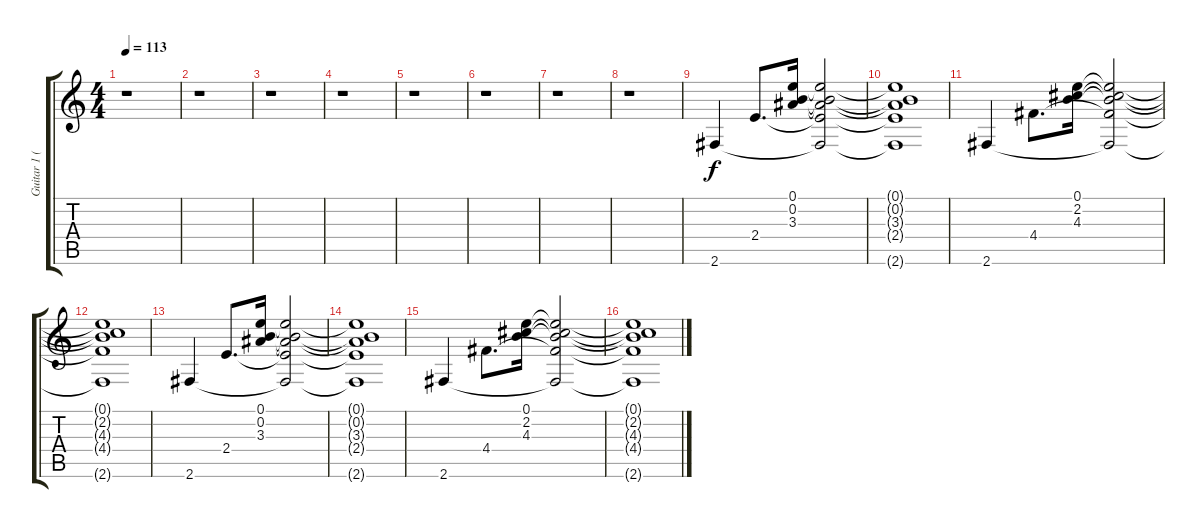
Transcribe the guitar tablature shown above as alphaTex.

\track ("Guitar 1 (Rhythm clean)" "Guitar 1 (") {instrument electricguitarclean}
\staff {score tabs}
\tuning (E4 B3 G3 D3 A2 E2) {hide}
\ts (4 4)
\tempo 113
\clef g2
\ks c
r.1{dy f} |
r.1 |
r.1 |
r.1 |
r.1 |
r.1 |
r.1 |
r.1 |
2.6.4 2.4.8{d} (0.1 0.2 3.3).16 (0.1{t} 0.2{t} 3.3{t} 2.4{t} 2.6{t}).2 |
(0.1{t} 0.2{t} 3.3{t} 2.4{t} 2.6{t}).1 |
2.6.4 4.4.8{d} (0.1 2.2 4.3).16 (0.1{t} 2.2{t} 4.3{t} 4.4{t} 2.6{t}).2 |
(0.1{t} 2.2{t} 4.3{t} 4.4{t} 2.6{t}).1 |
2.6.4 2.4.8{d} (0.1 0.2 3.3).16 (0.1{t} 0.2{t} 3.3{t} 2.4{t} 2.6{t}).2 |
(0.1{t} 0.2{t} 3.3{t} 2.4{t} 2.6{t}).1 |
2.6.4 4.4.8{d} (0.1 2.2 4.3).16 (0.1{t} 2.2{t} 4.3{t} 4.4{t} 2.6{t}).2 |
(0.1{t} 2.2{t} 4.3{t} 4.4{t} 2.6{t}).1
